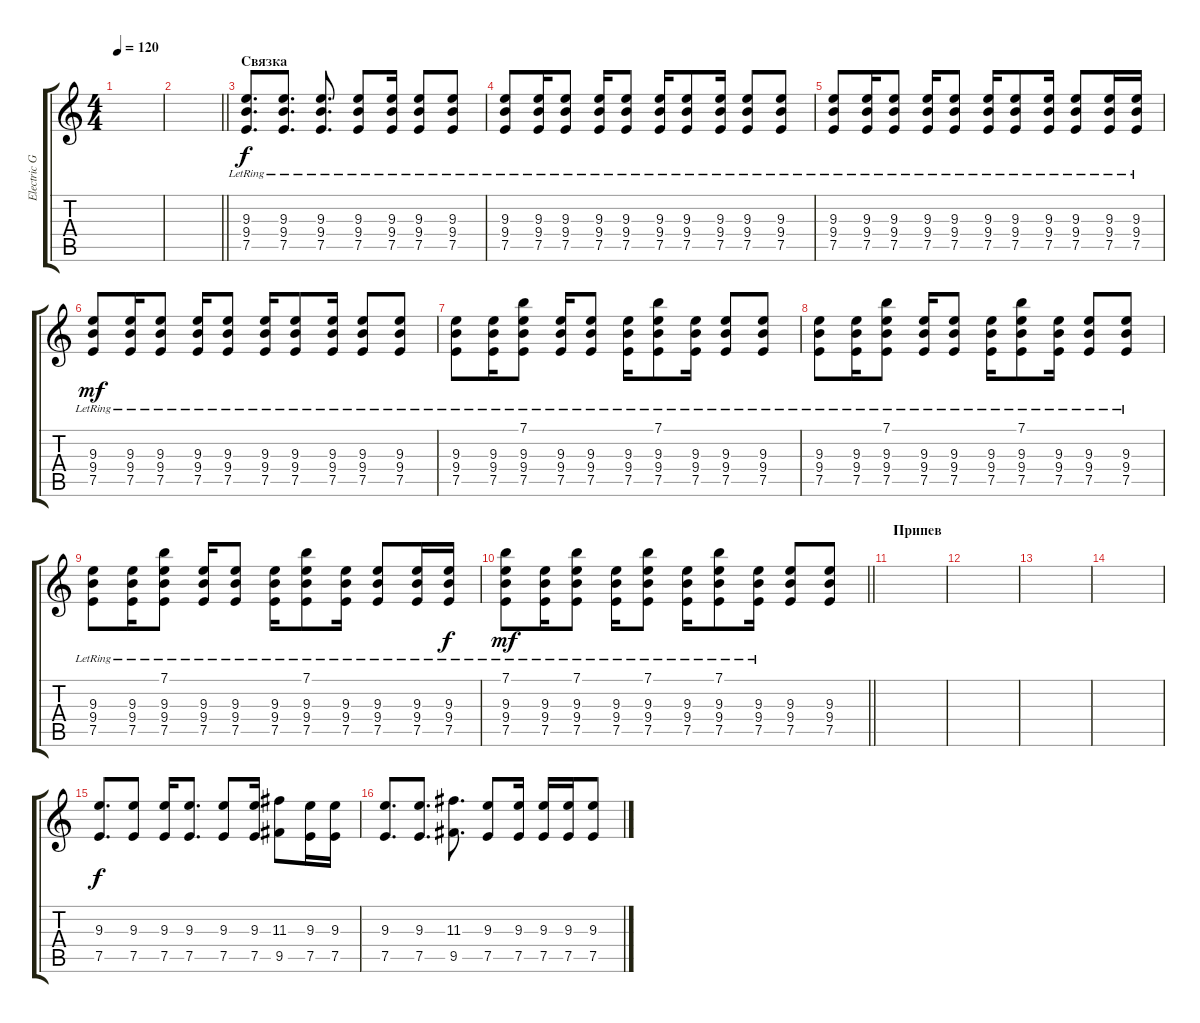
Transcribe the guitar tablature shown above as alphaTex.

\track ("Electric Guitar" "Electric G") {instrument acousticguitarsteel}
\staff {score tabs}
\tuning (E4 B3 G3 D3 A2 E2) {hide}
\ts (4 4)
\tempo 120
\clef g2
\ks c
|
\barLineRight lightlight
|
\section ("" "Связка")
(9.3{lr} 9.4{lr} 7.5{lr}).8{d} (9.3{lr} 9.4{lr} 7.5{lr}).8{d} (9.3{lr} 9.4{lr} 7.5{lr}).8{d} (9.3{lr} 9.4{lr} 7.5{lr}).8 (9.3{lr} 9.4{lr} 7.5{lr}).16 (9.3{lr} 9.4{lr} 7.5{lr}).8 (9.3{lr} 9.4{lr} 7.5{lr}).8 |
(9.3{lr} 9.4{lr} 7.5{lr}).8 (9.3{lr} 9.4{lr} 7.5{lr}).16 (9.3{lr} 9.4{lr} 7.5{lr}).8 (9.3{lr} 9.4{lr} 7.5{lr}).16 (9.3{lr} 9.4{lr} 7.5{lr}).8 (9.3{lr} 9.4{lr} 7.5{lr}).16 (9.3{lr} 9.4{lr} 7.5{lr}).8 (9.3{lr} 9.4{lr} 7.5{lr}).16 (9.3{lr} 9.4{lr} 7.5{lr}).8 (9.3{lr} 9.4{lr} 7.5{lr}).8 |
(9.3{lr} 9.4{lr} 7.5{lr}).8 (9.3{lr} 9.4{lr} 7.5{lr}).16 (9.3{lr} 9.4{lr} 7.5{lr}).8 (9.3{lr} 9.4{lr} 7.5{lr}).16 (9.3{lr} 9.4{lr} 7.5{lr}).8 (9.3{lr} 9.4{lr} 7.5{lr}).16 (9.3{lr} 9.4{lr} 7.5{lr}).8 (9.3{lr} 9.4{lr} 7.5{lr}).16 (9.3{lr} 9.4{lr} 7.5{lr}).8 (9.3{lr} 9.4{lr} 7.5{lr}).16 (9.3{lr} 9.4{lr} 7.5{lr}).16{dy f} |
(9.3{lr} 9.4{lr} 7.5{lr}).8{dy mf} (9.3{lr} 9.4{lr} 7.5{lr}).16 (9.3{lr} 9.4{lr} 7.5{lr}).8 (9.3{lr} 9.4{lr} 7.5{lr}).16 (9.3{lr} 9.4{lr} 7.5{lr}).8 (9.3{lr} 9.4{lr} 7.5{lr}).16 (9.3{lr} 9.4{lr} 7.5{lr}).8 (9.3{lr} 9.4{lr} 7.5{lr}).16 (9.3{lr} 9.4{lr} 7.5{lr}).8 (9.3{lr} 9.4{lr} 7.5{lr}).8 |
(9.3{lr} 9.4{lr} 7.5{lr}).8 (9.3{lr} 9.4{lr} 7.5{lr}).16 (7.1{lr} 9.3{lr} 9.4{lr} 7.5{lr}).8 (9.3{lr} 9.4{lr} 7.5{lr}).16 (9.3{lr} 9.4{lr} 7.5{lr}).8 (9.3{lr} 9.4{lr} 7.5{lr}).16 (7.1{lr} 9.3{lr} 9.4{lr} 7.5{lr}).8 (9.3{lr} 9.4{lr} 7.5{lr}).16 (9.3{lr} 9.4{lr} 7.5{lr}).8 (9.3{lr} 9.4{lr} 7.5{lr}).8 |
(9.3{lr} 9.4{lr} 7.5{lr}).8 (9.3{lr} 9.4{lr} 7.5{lr}).16 (7.1{lr} 9.3{lr} 9.4{lr} 7.5{lr}).8 (9.3{lr} 9.4{lr} 7.5{lr}).16 (9.3{lr} 9.4{lr} 7.5{lr}).8 (9.3{lr} 9.4{lr} 7.5{lr}).16 (7.1{lr} 9.3{lr} 9.4{lr} 7.5{lr}).8 (9.3{lr} 9.4{lr} 7.5{lr}).16 (9.3{lr} 9.4{lr} 7.5{lr}).8 (9.3{lr} 9.4{lr} 7.5{lr}).8 |
(9.3{lr} 9.4{lr} 7.5{lr}).8 (9.3{lr} 9.4{lr} 7.5{lr}).16 (7.1{lr} 9.3{lr} 9.4{lr} 7.5{lr}).8 (9.3{lr} 9.4{lr} 7.5{lr}).16 (9.3{lr} 9.4{lr} 7.5{lr}).8 (9.3{lr} 9.4{lr} 7.5{lr}).16 (7.1{lr} 9.3{lr} 9.4{lr} 7.5{lr}).8 (9.3{lr} 9.4{lr} 7.5{lr}).16 (9.3{lr} 9.4{lr} 7.5{lr}).8 (9.3{lr} 9.4{lr} 7.5{lr}).16 (9.3{lr} 9.4{lr} 7.5{lr}).16{dy f} |
\barLineRight lightlight
(7.1{lr} 9.3{lr} 9.4{lr} 7.5{lr}).8{dy mf} (9.3{lr} 9.4{lr} 7.5{lr}).16 (7.1{lr} 9.3{lr} 9.4{lr} 7.5{lr}).8 (9.3{lr} 9.4{lr} 7.5{lr}).16 (7.1 9.3{lr} 9.4{lr} 7.5{lr}).8 (9.3{lr} 9.4{lr} 7.5{lr}).16 (7.1 9.3{lr} 9.4{lr} 7.5{lr}).8 (9.3{lr} 9.4{lr} 7.5{lr}).16 (9.3 9.4 7.5).8 (9.3 9.4 7.5).8 |
\section ("" "Припев")
|
|
|
|
(9.3 7.5).8{d dy f instrument overdrivenguitar} (9.3 7.5).8 (9.3 7.5).16 (9.3 7.5).8{d} (9.3 7.5).8 (9.3 7.5).16 (11.3 9.5).8 (9.3 7.5).16 (9.3 7.5).16 |
(9.3 7.5).8{d} (9.3 7.5).8{d} (11.3 9.5).8{d} (9.3 7.5).8 (9.3 7.5).16 (9.3 7.5).16 (9.3 7.5).16 (9.3 7.5).8
